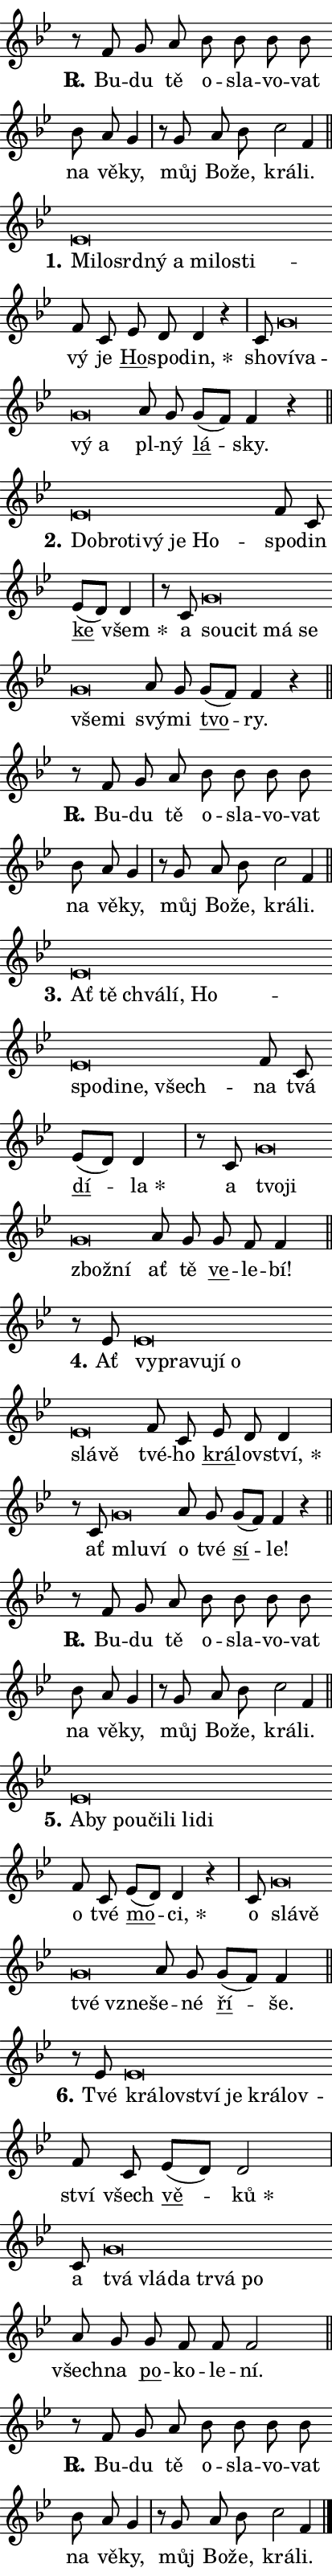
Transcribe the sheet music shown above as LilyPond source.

\version "2.24.0"
\header { tagline = "" }
\paper {
  indent = 0\cm
  top-margin = 0\cm
  right-margin = 0\cm
  bottom-margin = 0\cm
  left-margin = 0\cm
  paper-width = 7\cm
  page-breaking = #ly:one-page-breaking
  system-system-spacing.basic-distance = #11
  score-system-spacing.basic-distance = #11
  ragged-last = ##f
}


%% Author: Thomas Morley
%% https://lists.gnu.org/archive/html/lilypond-user/2020-05/msg00002.html
#(define (line-position grob)
"Returns position of @var[grob} in current system:
   @code{'start}, if at first time-step
   @code{'end}, if at last time-step
   @code{'middle} otherwise
"
  (let* ((col (ly:item-get-column grob))
         (ln (ly:grob-object col 'left-neighbor))
         (rn (ly:grob-object col 'right-neighbor))
         (col-to-check-left (if (ly:grob? ln) ln col))
         (col-to-check-right (if (ly:grob? rn) rn col))
         (break-dir-left
           (and
             (ly:grob-property col-to-check-left 'non-musical #f)
             (ly:item-break-dir col-to-check-left)))
         (break-dir-right
           (and
             (ly:grob-property col-to-check-right 'non-musical #f)
             (ly:item-break-dir col-to-check-right))))
        (cond ((eqv? 1 break-dir-left) 'start)
              ((eqv? -1 break-dir-right) 'end)
              (else 'middle))))

#(define (tranparent-at-line-position vctor)
  (lambda (grob)
  "Relying on @code{line-position} select the relevant enry from @var{vctor}.
Used to determine transparency,"
    (case (line-position grob)
      ((end) (not (vector-ref vctor 0)))
      ((middle) (not (vector-ref vctor 1)))
      ((start) (not (vector-ref vctor 2))))))

noteHeadBreakVisibility =
#(define-music-function (break-visibility)(vector?)
"Makes @code{NoteHead}s transparent relying on @var{break-visibility}"
#{
  \override NoteHead.transparent =
    #(tranparent-at-line-position break-visibility)
#})

#(define delete-ledgers-for-transparent-note-heads
  (lambda (grob)
    "Reads whether a @code{NoteHead} is transparent.
If so this @code{NoteHead} is removed from @code{'note-heads} from
@var{grob}, which is supposed to be @code{LedgerLineSpanner}.
As a result ledgers are not printed for this @code{NoteHead}"
    (let* ((nhds-array (ly:grob-object grob 'note-heads))
           (nhds-list
             (if (ly:grob-array? nhds-array)
                 (ly:grob-array->list nhds-array)
                 '()))
           ;; Relies on the transparent-property being done before
           ;; Staff.LedgerLineSpanner.after-line-breaking is executed.
           ;; This is fragile ...
           (to-keep
             (remove
               (lambda (nhd)
                 (ly:grob-property nhd 'transparent #f))
               nhds-list)))
      ;; TODO find a better method to iterate over grob-arrays, similiar
      ;; to filter/remove etc for lists
      ;; For now rebuilt from scratch
      (set! (ly:grob-object grob 'note-heads)  '())
      (for-each
        (lambda (nhd)
          (ly:pointer-group-interface::add-grob grob 'note-heads nhd))
        to-keep))))

hideNotes = {
  \noteHeadBreakVisibility #begin-of-line-visible
}
unHideNotes = {
  \noteHeadBreakVisibility #all-visible
}

% work-around for resetting accidentals
% https://lilypond.org/doc/v2.23/Documentation/notation/displaying-rhythms#unmetered-music
cadenzaMeasure = {
  \cadenzaOff
  \partial 1024 s1024
  \cadenzaOn
}

#(define-markup-command (accent layout props text) (markup?)
  "Underline accented syllable"
  (interpret-markup layout props
    #{\markup \override #'(offset . 4.3) \underline { #text }#}))

responsum = \markup \concat {
  "R" \hspace #-1.05 \path #0.1 #'((moveto 0 0.07) (lineto 0.9 0.8)) \hspace #0.05 "."
}

\layout {
    \context {
        \Staff
        \remove "Time_signature_engraver"
        \override LedgerLineSpanner.after-line-breaking = #delete-ledgers-for-transparent-note-heads
    }
    \context {
        \Voice {
            \override NoteHead.output-attributes = #'((class . "notehead"))
            \override Hairpin.height = #0.55
        }
    }
    \context {
        \Lyrics {
            \override StanzaNumber.output-attributes = #'((class . "stanzanumber"))
            \override LyricSpace.minimum-distance = #0.9
            \override LyricText.font-name = #"TeX Gyre Schola"
            \override LyricText.font-size = 1
            \override StanzaNumber.font-name = #"TeX Gyre Schola Bold"
            \override StanzaNumber.font-size = 1
        }
    }
}

% magnetic-lyrics.ily
%
%   written by
%     Jean Abou Samra <jean@abou-samra.fr>
%     Werner Lemberg <wl@gnu.org>
%
%   adapted by
%     Jiri Hon <jiri.hon@gmail.com>
%
% Version 2022-Apr-15

% https://www.mail-archive.com/lilypond-user@gnu.org/msg149350.html

#(define (Left_hyphen_pointer_engraver context)
   "Collect syllable-hyphen-syllable occurrences in lyrics and store
them in properties.  This engraver only looks to the left.  For
example, if the lyrics input is @code{foo -- bar}, it does the
following.

@itemize @bullet
@item
Set the @code{text} property of the @code{LyricHyphen} grob between
@q{foo} and @q{bar} to @code{foo}.

@item
Set the @code{left-hyphen} property of the @code{LyricText} grob with
text @q{foo} to the @code{LyricHyphen} grob between @q{foo} and
@q{bar}.
@end itemize

Use this auxiliary engraver in combination with the
@code{lyric-@/text::@/apply-@/magnetic-@/offset!} hook."
   (let ((hyphen #f)
         (text #f))
     (make-engraver
      (acknowledgers
       ((lyric-syllable-interface engraver grob source-engraver)
        (set! text grob)))
      (end-acknowledgers
       ((lyric-hyphen-interface engraver grob source-engraver)
        ;(when (not (grob::has-interface grob 'lyric-space-interface))
          (set! hyphen grob)));)
      ((stop-translation-timestep engraver)
       (when (and text hyphen)
         (ly:grob-set-object! text 'left-hyphen hyphen))
       (set! text #f)
       (set! hyphen #f)))))

#(define (lyric-text::apply-magnetic-offset! grob)
   "If the space between two syllables is less than the value in
property @code{LyricText@/.details@/.squash-threshold}, move the right
syllable to the left so that it gets concatenated with the left
syllable.

Use this function as a hook for
@code{LyricText@/.after-@/line-@/breaking} if the
@code{Left_@/hyphen_@/pointer_@/engraver} is active."
   (let ((hyphen (ly:grob-object grob 'left-hyphen #f)))
     (when hyphen
       (let ((left-text (ly:spanner-bound hyphen LEFT)))
         (when (grob::has-interface left-text 'lyric-syllable-interface)
           (let* ((common (ly:grob-common-refpoint grob left-text X))
                  (this-x-ext (ly:grob-extent grob common X))
                  (left-x-ext
                   (begin
                     ;; Trigger magnetism for left-text.
                     (ly:grob-property left-text 'after-line-breaking)
                     (ly:grob-extent left-text common X)))
                  ;; `delta` is the gap width between two syllables.
                  (delta (- (interval-start this-x-ext)
                            (interval-end left-x-ext)))
                  (details (ly:grob-property grob 'details))
                  (threshold (assoc-get 'squash-threshold details 0.2)))
             (when (< delta threshold)
               (let* (;; We have to manipulate the input text so that
                      ;; ligatures crossing syllable boundaries are not
                      ;; disabled.  For languages based on the Latin
                      ;; script this is essentially a beautification.
                      ;; However, for non-Western scripts it can be a
                      ;; necessity.
                      (lt (ly:grob-property left-text 'text))
                      (rt (ly:grob-property grob 'text))
                      (is-space (grob::has-interface hyphen 'lyric-space-interface))
                      (space (if is-space " " ""))
                      (space-markup (grob-interpret-markup grob " "))
                      (space-size (interval-length (ly:stencil-extent space-markup X)))
                      (extra-delta (if is-space space-size 0))
                      ;; Append new syllable.
                      (ltrt-space (if (and (string? lt) (string? rt))
                                (string-append lt space rt)
                                (make-concat-markup (list lt space rt))))
                      ;; Right-align `ltrt` to the right side.
                      (ltrt-space-markup (grob-interpret-markup
                               grob
                               (make-translate-markup
                                (cons (interval-length this-x-ext) 0)
                                (make-right-align-markup ltrt-space)))))
                 (begin
                   ;; Don't print `left-text`.
                   (ly:grob-set-property! left-text 'stencil #f)
                   ;; Set text and stencil (which holds all collected
                   ;; syllables so far) and shift it to the left.
                   (ly:grob-set-property! grob 'text ltrt-space)
                   (ly:grob-set-property! grob 'stencil ltrt-space-markup)
                   (ly:grob-translate-axis! grob (- (- delta extra-delta)) X))))))))))


#(define (lyric-hyphen::displace-bounds-first grob)
   ;; Make very sure this callback isn't triggered too early.
   (let ((left (ly:spanner-bound grob LEFT))
         (right (ly:spanner-bound grob RIGHT)))
     (ly:grob-property left 'after-line-breaking)
     (ly:grob-property right 'after-line-breaking)
     (ly:lyric-hyphen::print grob)))

squashThreshold = #0.4

\layout {
  \context {
    \Lyrics
    \consists #Left_hyphen_pointer_engraver
    \override LyricText.after-line-breaking =
      #lyric-text::apply-magnetic-offset!
    \override LyricHyphen.stencil = #lyric-hyphen::displace-bounds-first
    \override LyricText.details.squash-threshold = \squashThreshold
    \override LyricHyphen.minimum-distance = 0
    \override LyricHyphen.minimum-length = \squashThreshold
  }
}

squash = \override LyricText.details.squash-threshold = 9999
unSquash = \override LyricText.details.squash-threshold = \squashThreshold

left = \override LyricText.self-alignment-X = #LEFT
unLeft = \revert LyricText.self-alignment-X

starOffset = #(lambda (grob) 
                (let ((x_offset (ly:self-alignment-interface::aligned-on-x-parent grob)))
                  (if (= x_offset 0) 0 (+ x_offset 1.2))))

star = #(define-music-function (syllable)(string?)
"Append star separator at the end of a syllable"
#{
  \once \override LyricText.X-offset = #starOffset
  \lyricmode { \markup {
    #syllable
    \override #'((font-name . "TeX Gyre Schola Bold")) \hspace #0.2 \lower #0.65 \larger "*"
  } }
#})

starAccent = #(define-music-function (syllable)(string?)
"Append star separator at the end of a syllable and make accent"
#{
  \once \override LyricText.X-offset = #starOffset
  \lyricmode { \markup {
    \accent #syllable
    \override #'((font-name . "TeX Gyre Schola Bold")) \hspace #0.2 \lower #0.65 \larger "*"
  } }
#})

breath = #(define-music-function (syllable)(string?)
"Append breathing indicator at the end of a syllable"
#{
  \lyricmode { \markup { #syllable "+" } }
#})

optionalBreath = #(define-music-function (syllable)(string?)
"Append optional breathing indicator at the end of a syllable"
#{
  \lyricmode { \markup { #syllable "(+)" } }
#})


\score {
    <<
        \new Voice = "melody" { \cadenzaOn \key bes \major \relative { r8 f' g a bes bes bes bes \bar "" bes a g4 \cadenzaMeasure \bar "|" r8 g a bes \bar "" c2 f,4 \cadenzaMeasure \bar "||" \break } }
        \new Lyrics \lyricsto "melody" { \lyricmode { \set stanza = \responsum
Bu -- du tě o -- sla -- vo -- vat na vě -- ky, můj Bo -- že, krá -- li. } }
    >>
    \layout {}
}

\score {
    <<
        \new Voice = "melody" { \cadenzaOn \key bes \major \relative { es'\breve*1/16 \hideNotes \breve*1/16 \bar "" \breve*1/16 \bar "" \breve*1/16 \bar "" \breve*1/16 \bar "" \breve*1/16 \bar "" \breve*1/16 \breve*1/16 \bar "" \unHideNotes f8 c \bar "" es d d4 r \cadenzaMeasure \bar "|" c8 g'\breve*1/16 \hideNotes \breve*1/16 \bar "" \breve*1/16 \breve*1/16 \bar "" \unHideNotes a8 g \bar "" g[( f)] f4 r \cadenzaMeasure \bar "||" \break } }
        \new Lyrics \lyricsto "melody" { \lyricmode { \set stanza = "1."
\left Mi -- \squash lo -- srd -- ný a mi -- lo -- sti -- \unLeft \unSquash vý je \markup \accent Ho -- spo -- \star din, sho -- \left ví -- \squash va -- vý a \unLeft \unSquash pl -- ný \markup \accent lá -- sky. } }
    >>
    \layout {}
}

\score {
    <<
        \new Voice = "melody" { \cadenzaOn \key bes \major \relative { es'\breve*1/16 \hideNotes \breve*1/16 \bar "" \breve*1/16 \bar "" \breve*1/16 \bar "" \breve*1/16 \breve*1/16 \bar "" \unHideNotes f8 c \bar "" es[( d)] d4 \cadenzaMeasure \bar "|" r8 c8 g'\breve*1/16 \hideNotes \breve*1/16 \bar "" \breve*1/16 \bar "" \breve*1/16 \bar "" \breve*1/16 \breve*1/16 \bar "" \unHideNotes a8 g \bar "" g[( f)] f4 r \cadenzaMeasure \bar "||" \break } }
        \new Lyrics \lyricsto "melody" { \lyricmode { \set stanza = "2."
\left Dob -- \squash ro -- ti -- vý je Ho -- \unLeft \unSquash spo -- din \markup \accent ke \star všem a \left sou -- \squash cit má se vše -- mi \unLeft \unSquash svý -- mi \markup \accent tvo -- ry. } }
    >>
    \layout {}
}

\score {
    <<
        \new Voice = "melody" { \cadenzaOn \key bes \major \relative { r8 f' g a bes bes bes bes \bar "" bes a g4 \cadenzaMeasure \bar "|" r8 g a bes \bar "" c2 f,4 \cadenzaMeasure \bar "||" \break } }
        \new Lyrics \lyricsto "melody" { \lyricmode { \set stanza = \responsum
Bu -- du tě o -- sla -- vo -- vat na vě -- ky, můj Bo -- že, krá -- li. } }
    >>
    \layout {}
}

\score {
    <<
        \new Voice = "melody" { \cadenzaOn \key bes \major \relative { es'\breve*1/16 \hideNotes \breve*1/16 \bar "" \breve*1/16 \bar "" \breve*1/16 \bar "" \breve*1/16 \bar "" \breve*1/16 \bar "" \breve*1/16 \bar "" \breve*1/16 \breve*1/16 \bar "" \unHideNotes f8 c \bar "" es[( d)] d4 \cadenzaMeasure \bar "|" r8 c8 g'\breve*1/16 \hideNotes \breve*1/16 \bar "" \breve*1/16 \breve*1/16 \bar "" \unHideNotes a8 g \bar "" g f f4 \cadenzaMeasure \bar "||" \break } }
        \new Lyrics \lyricsto "melody" { \lyricmode { \set stanza = "3."
\left Ať \squash tě chvá -- lí, Ho -- spo -- di -- ne, všech -- \unLeft \unSquash na tvá \markup \accent dí -- \star la a \left tvo -- \squash ji zbož -- ní \unLeft \unSquash ať tě \markup \accent ve -- le -- bí! } }
    >>
    \layout {}
}

\score {
    <<
        \new Voice = "melody" { \cadenzaOn \key bes \major \relative { r8 es'8 es\breve*1/16 \hideNotes \breve*1/16 \bar "" \breve*1/16 \bar "" \breve*1/16 \bar "" \breve*1/16 \bar "" \breve*1/16 \breve*1/16 \bar "" \unHideNotes f8 c \bar "" es d d4 \cadenzaMeasure \bar "|" r8 c8 g'\breve*1/16 \hideNotes \breve*1/16 \bar "" \unHideNotes a8 g \bar "" g[( f)] f4 r \cadenzaMeasure \bar "||" \break } }
        \new Lyrics \lyricsto "melody" { \lyricmode { \set stanza = "4."
Ať \left vy -- \squash pra -- vu -- jí o slá -- vě \unLeft \unSquash tvé -- ho \markup \accent krá -- lov -- \star ství, ať \left mlu -- \squash ví \unLeft \unSquash o tvé \markup \accent sí -- le! } }
    >>
    \layout {}
}

\score {
    <<
        \new Voice = "melody" { \cadenzaOn \key bes \major \relative { r8 f' g a bes bes bes bes \bar "" bes a g4 \cadenzaMeasure \bar "|" r8 g a bes \bar "" c2 f,4 \cadenzaMeasure \bar "||" \break } }
        \new Lyrics \lyricsto "melody" { \lyricmode { \set stanza = \responsum
Bu -- du tě o -- sla -- vo -- vat na vě -- ky, můj Bo -- že, krá -- li. } }
    >>
    \layout {}
}

\score {
    <<
        \new Voice = "melody" { \cadenzaOn \key bes \major \relative { es'\breve*1/16 \hideNotes \breve*1/16 \bar "" \breve*1/16 \bar "" \breve*1/16 \bar "" \breve*1/16 \bar "" \breve*1/16 \bar "" \breve*1/16 \breve*1/16 \bar "" \unHideNotes f8 c \bar "" es[( d)] d4 r \cadenzaMeasure \bar "|" c8 g'\breve*1/16 \hideNotes \breve*1/16 \bar "" \breve*1/16 \breve*1/16 \bar "" \unHideNotes a8 g \bar "" g[( f)] f4 \cadenzaMeasure \bar "||" \break } }
        \new Lyrics \lyricsto "melody" { \lyricmode { \set stanza = "5."
\left A -- \squash by po -- u -- či -- li li -- di \unLeft \unSquash o tvé \markup \accent mo -- \star ci, o \left slá -- \squash vě tvé vzne -- \unLeft \unSquash še -- né \markup \accent ří -- še. } }
    >>
    \layout {}
}

\score {
    <<
        \new Voice = "melody" { \cadenzaOn \key bes \major \relative { r8 es'8 es\breve*1/16 \hideNotes \breve*1/16 \bar "" \breve*1/16 \bar "" \breve*1/16 \bar "" \breve*1/16 \breve*1/16 \bar "" \unHideNotes f8 c \bar "" es[( d)] d2 \cadenzaMeasure \bar "|" c8 g'\breve*1/16 \hideNotes \breve*1/16 \bar "" \breve*1/16 \bar "" \breve*1/16 \bar "" \breve*1/16 \breve*1/16 \bar "" \unHideNotes a8 g \bar "" g f f f2 \cadenzaMeasure \bar "||" \break } }
        \new Lyrics \lyricsto "melody" { \lyricmode { \set stanza = "6."
Tvé \left krá -- \squash lov -- ství je krá -- lov -- \unLeft \unSquash ství všech \markup \accent vě -- \star ků a \left tvá \squash vlá -- da tr -- vá po \unLeft \unSquash všech -- na \markup \accent po -- ko -- le -- ní. } }
    >>
    \layout {}
}

\score {
    <<
        \new Voice = "melody" { \cadenzaOn \key bes \major \relative { r8 f' g a bes bes bes bes \bar "" bes a g4 \cadenzaMeasure \bar "|" r8 g a bes \bar "" c2 f,4 \cadenzaMeasure \bar "||" \break } \bar "|." }
        \new Lyrics \lyricsto "melody" { \lyricmode { \set stanza = \responsum
Bu -- du tě o -- sla -- vo -- vat na vě -- ky, můj Bo -- že, krá -- li. } }
    >>
    \layout {}
}
